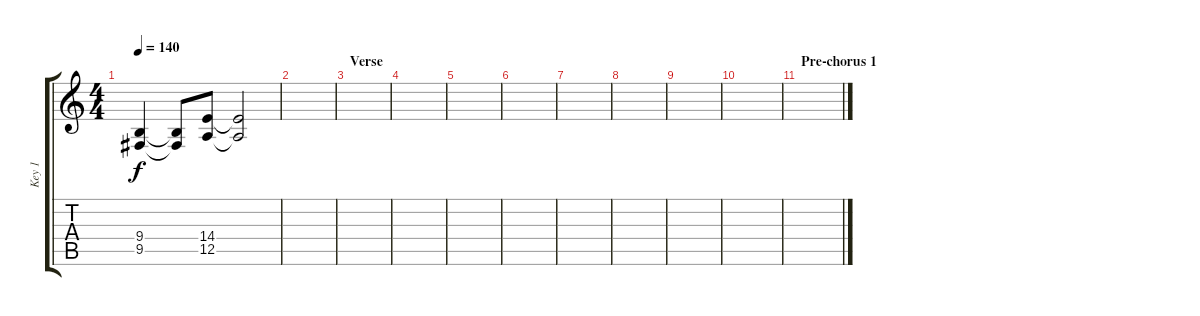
\track ("Key 1" "Key 1") {instrument stringensemble1}
\staff {score tabs}
\tuning (E4 B3 G3 D3 A2 E2) {hide}
\ts (4 4)
\tempo 140
\clef g2
\ks c
(9.4 9.5).4{dy f} (9.4{t} 9.5{t}).8 (14.4 12.5).8 (14.4{t} 12.5{t}).2 |
|
\section ("" "Verse")
|
|
|
|
|
|
|
|
\section ("" "Pre-chorus 1")
